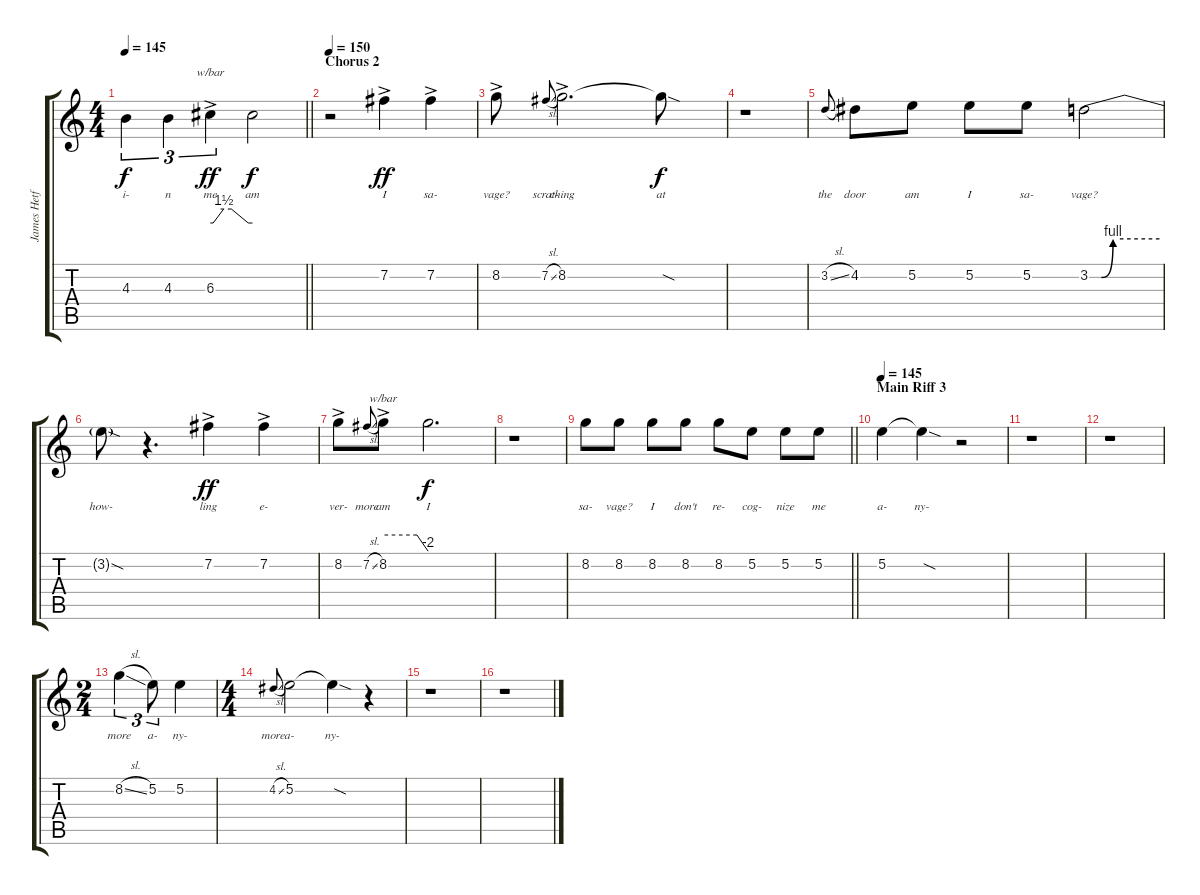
\track ("James Hetfield (Vocals)" "James Hetf") {instrument overdrivenguitar}
\staff {score tabs}
\tuning (E4 B3 G3 D3 A2 E2) {hide}
\ts (4 4)
\tempo 145
\clef g2
\barLineRight lightlight
\ks c
4.3.4{tu (3 2) lyrics (0 "i-") lyrics (1 "") lyrics (2 "") lyrics (3 "") lyrics (4 "") dy f} 4.3.4{tu (3 2) lyrics (0 "n") lyrics (1 "") lyrics (2 "") lyrics (3 "") lyrics (4 "")} 6.3{ac}.4{tu (3 2) tbe (custom default 0 0 4 0 19 6 30 6 54 0 60 0) lyrics (0 "me") lyrics (1 "") lyrics (2 "") lyrics (3 "") lyrics (4 "") dy ff} 6.3{t}.2{lyrics (0 "am") lyrics (1 "") lyrics (2 "") lyrics (3 "") lyrics (4 "") dy f} |
\section ("" "Chorus 2")
\tempo 150
r.2{volume 16} 7.2{ac}.4{lyrics (0 "I") lyrics (1 "") lyrics (2 "") lyrics (3 "") lyrics (4 "") dy ff} 7.2{ac}.4{lyrics (0 "sa-") lyrics (1 "") lyrics (2 "") lyrics (3 "") lyrics (4 "")} |
8.2{ac}.8{lyrics (0 "vage?") lyrics (1 "") lyrics (2 "") lyrics (3 "") lyrics (4 "")} 7.2{sl}.8{lyrics (0 "scrat-") lyrics (1 "") lyrics (2 "") lyrics (3 "") lyrics (4 "") gr onbeat} 8.2{ac}.2{d lyrics (0 "ching") lyrics (1 "") lyrics (2 "") lyrics (3 "") lyrics (4 "")} 8.2{sod t}.8{lyrics (0 "at") lyrics (1 "") lyrics (2 "") lyrics (3 "") lyrics (4 "") dy f} |
r.1 |
3.2{sl}.8{lyrics (0 "the") lyrics (1 "") lyrics (2 "") lyrics (3 "") lyrics (4 "") gr onbeat} 4.2.8{lyrics (0 "door") lyrics (1 "") lyrics (2 "") lyrics (3 "") lyrics (4 "")} 5.2.8{lyrics (0 "am") lyrics (1 "") lyrics (2 "") lyrics (3 "") lyrics (4 "")} 5.2.8{lyrics (0 "I") lyrics (1 "") lyrics (2 "") lyrics (3 "") lyrics (4 "")} 5.2.8{lyrics (0 "sa-") lyrics (1 "") lyrics (2 "") lyrics (3 "") lyrics (4 "")} 3.2{be (custom 0 0 10 0 20 4 60 4)}.2{lyrics (0 "vage?") lyrics (1 "") lyrics (2 "") lyrics (3 "") lyrics (4 "")} |
3.2{sod t}.8{lyrics (0 "how-") lyrics (1 "") lyrics (2 "") lyrics (3 "") lyrics (4 "")} r.4{d} 7.2{ac}.4{lyrics (0 "ling") lyrics (1 "") lyrics (2 "") lyrics (3 "") lyrics (4 "") dy ff} 7.2{ac}.4{lyrics (0 "e-") lyrics (1 "") lyrics (2 "") lyrics (3 "") lyrics (4 "")} |
8.2{ac}.8{lyrics (0 "ver-") lyrics (1 "") lyrics (2 "") lyrics (3 "") lyrics (4 "")} 7.2{sl}.8{lyrics (0 "more") lyrics (1 "") lyrics (2 "") lyrics (3 "") lyrics (4 "") gr onbeat} 8.2{ac}.8{tbe (custom default 0 0 45 0 60 -8) lyrics (0 "am") lyrics (1 "") lyrics (2 "") lyrics (3 "") lyrics (4 "")} 8.2{t}.2{d lyrics (0 "I") lyrics (1 "") lyrics (2 "") lyrics (3 "") lyrics (4 "") dy f} |
r.1 |
\barLineRight lightlight
8.2.8{lyrics (0 "sa-") lyrics (1 "") lyrics (2 "") lyrics (3 "") lyrics (4 "")} 8.2.8{lyrics (0 "vage?") lyrics (1 "") lyrics (2 "") lyrics (3 "") lyrics (4 "")} 8.2.8{lyrics (0 "I") lyrics (1 "") lyrics (2 "") lyrics (3 "") lyrics (4 "")} 8.2.8{lyrics (0 "don't") lyrics (1 "") lyrics (2 "") lyrics (3 "") lyrics (4 "")} 8.2.8{lyrics (0 "re-") lyrics (1 "") lyrics (2 "") lyrics (3 "") lyrics (4 "")} 5.2.8{lyrics (0 "cog-") lyrics (1 "") lyrics (2 "") lyrics (3 "") lyrics (4 "")} 5.2.8{lyrics (0 "nize") lyrics (1 "") lyrics (2 "") lyrics (3 "") lyrics (4 "")} 5.2.8{lyrics (0 "me") lyrics (1 "") lyrics (2 "") lyrics (3 "") lyrics (4 "")} |
\section ("" "Main Riff 3")
\tempo 145
5.2.4{lyrics (0 "a-") lyrics (1 "") lyrics (2 "") lyrics (3 "") lyrics (4 "")} 5.2{sod t}.4{lyrics (0 "ny-") lyrics (1 "") lyrics (2 "") lyrics (3 "") lyrics (4 "")} r.2 |
r.1 |
r.1 |
\ts (2 4)
8.2{sl}.4{tu (3 2) lyrics (0 "more") lyrics (1 "") lyrics (2 "") lyrics (3 "") lyrics (4 "")} 5.2.8{tu (3 2) lyrics (0 "a-") lyrics (1 "") lyrics (2 "") lyrics (3 "") lyrics (4 "")} 5.2.4{lyrics (0 "ny-") lyrics (1 "") lyrics (2 "") lyrics (3 "") lyrics (4 "")} |
\ts (4 4)
4.2{sl}.8{lyrics (0 "more") lyrics (1 "") lyrics (2 "") lyrics (3 "") lyrics (4 "") gr onbeat} 5.2.2{lyrics (0 "a-") lyrics (1 "") lyrics (2 "") lyrics (3 "") lyrics (4 "")} 5.2{sod t}.4{lyrics (0 "ny-") lyrics (1 "") lyrics (2 "") lyrics (3 "") lyrics (4 "")} r.4 |
r.1 |
r.1
